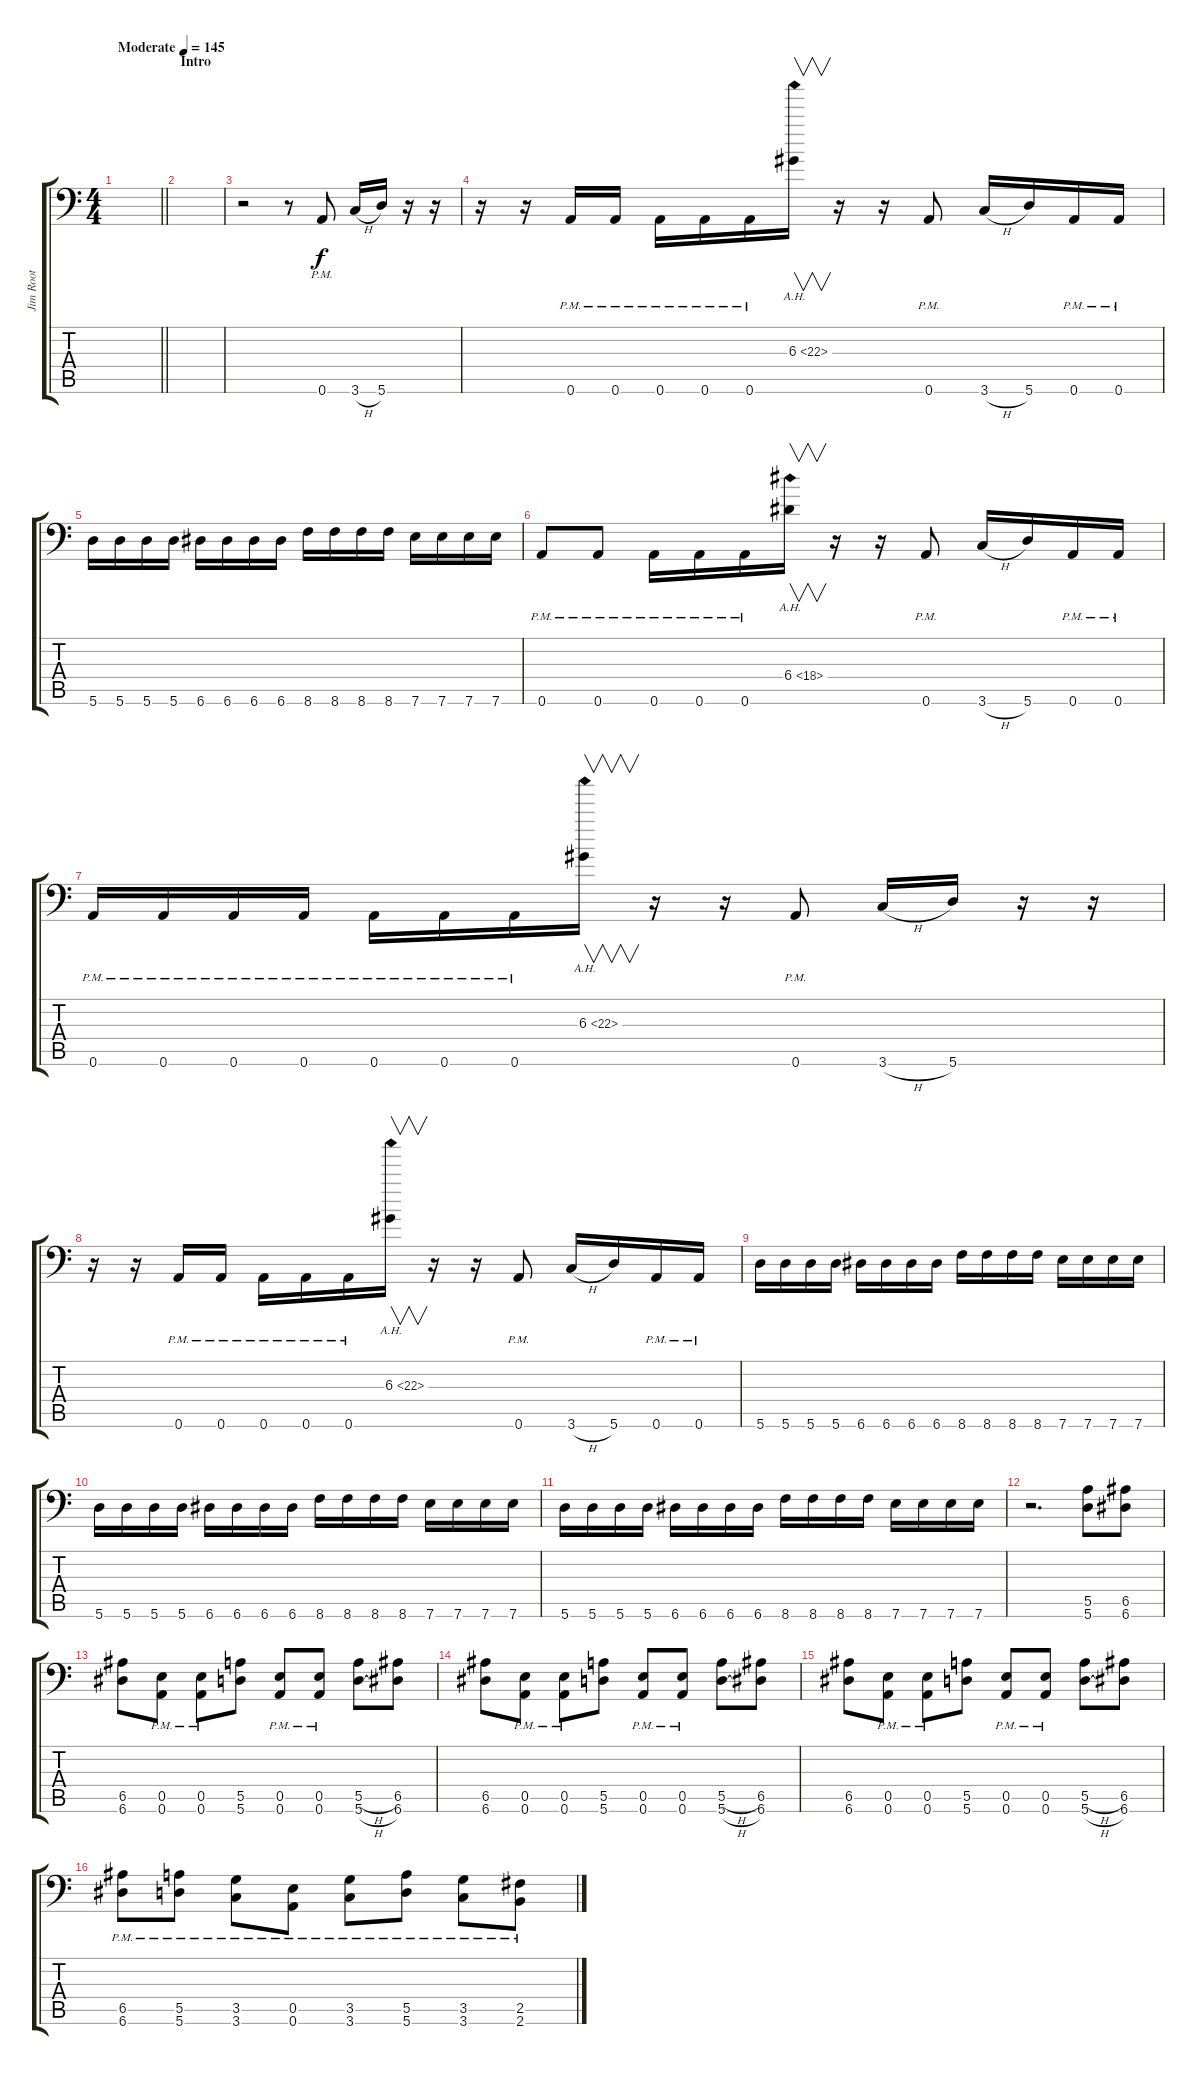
\track ("Jim Root" "Jim Root") {instrument distortionguitar}
\staff {score tabs}
\tuning (B3 Gb3 D3 A2 E2 A1) {hide}
\ts (4 4)
\tempo (145 "Moderate")
\clef f4
\barLineRight lightlight
\ks c
|
\section ("" "Intro")
|
r.2 r.8 0.6{pm}.8 3.6{h}.16 5.6.16 r.16 r.16 |
r.16 r.16 0.6{pm}.16 0.6{pm}.16 0.6{pm}.16 0.6{pm}.16 0.6{pm}.16 6.3{ah 16}.16{v} r.16 r.16 0.6{pm}.8 3.6{h}.16 5.6.16 0.6{pm}.16 0.6{pm}.16 |
5.6.16 5.6.16 5.6.16 5.6.16 6.6.16 6.6.16 6.6.16 6.6.16 8.6.16 8.6.16 8.6.16 8.6.16 7.6.16 7.6.16 7.6.16 7.6.16 |
0.6{pm}.8 0.6{pm}.8 0.6{pm}.16 0.6{pm}.16 0.6{pm}.16 6.4{ah 12}.16{v} r.16 r.16 0.6{pm}.8 3.6{h}.16 5.6.16 0.6{pm}.16 0.6{pm}.16 |
0.6{pm}.16 0.6{pm}.16 0.6{pm}.16 0.6{pm}.16 0.6{pm}.16 0.6{pm}.16 0.6{pm}.16 6.3{ah 16}.16{v} r.16 r.16 0.6{pm}.8 3.6{h}.16 5.6.16 r.16 r.16 |
r.16 r.16 0.6{pm}.16 0.6{pm}.16 0.6{pm}.16 0.6{pm}.16 0.6{pm}.16 6.3{ah 16}.16{v} r.16 r.16 0.6{pm}.8 3.6{h}.16 5.6.16 0.6{pm}.16 0.6{pm}.16 |
5.6.16 5.6.16 5.6.16 5.6.16 6.6.16 6.6.16 6.6.16 6.6.16 8.6.16 8.6.16 8.6.16 8.6.16 7.6.16 7.6.16 7.6.16 7.6.16 |
5.6.16 5.6.16 5.6.16 5.6.16 6.6.16 6.6.16 6.6.16 6.6.16 8.6.16 8.6.16 8.6.16 8.6.16 7.6.16 7.6.16 7.6.16 7.6.16 |
5.6.16 5.6.16 5.6.16 5.6.16 6.6.16 6.6.16 6.6.16 6.6.16 8.6.16 8.6.16 8.6.16 8.6.16 7.6.16 7.6.16 7.6.16 7.6.16 |
r.2{d} (5.5 5.6).8 (6.5 6.6).8 |
(6.5 6.6).8 (0.5{pm} 0.6{pm}).8 (0.5{pm} 0.6{pm}).8 (5.5 5.6).8 (0.5{pm} 0.6{pm}).8 (0.5{pm} 0.6{pm}).8 (5.5{h} 5.6{h}).8 (6.5 6.6).8 |
(6.5 6.6).8 (0.5{pm} 0.6{pm}).8 (0.5{pm} 0.6{pm}).8 (5.5 5.6).8 (0.5{pm} 0.6{pm}).8 (0.5{pm} 0.6{pm}).8 (5.5{h} 5.6{h}).8 (6.5 6.6).8 |
(6.5 6.6).8 (0.5{pm} 0.6{pm}).8 (0.5{pm} 0.6{pm}).8 (5.5 5.6).8 (0.5{pm} 0.6{pm}).8 (0.5{pm} 0.6{pm}).8 (5.5{h} 5.6{h}).8 (6.5 6.6).8 |
(6.5{pm} 6.6{pm}).8 (5.5{pm} 5.6{pm}).8 (3.5{pm} 3.6{pm}).8 (0.5{pm} 0.6{pm}).8 (3.5{pm} 3.6{pm}).8 (5.5{pm} 5.6{pm}).8 (3.5{pm} 3.6{pm}).8 (2.5{pm} 2.6{pm}).8
